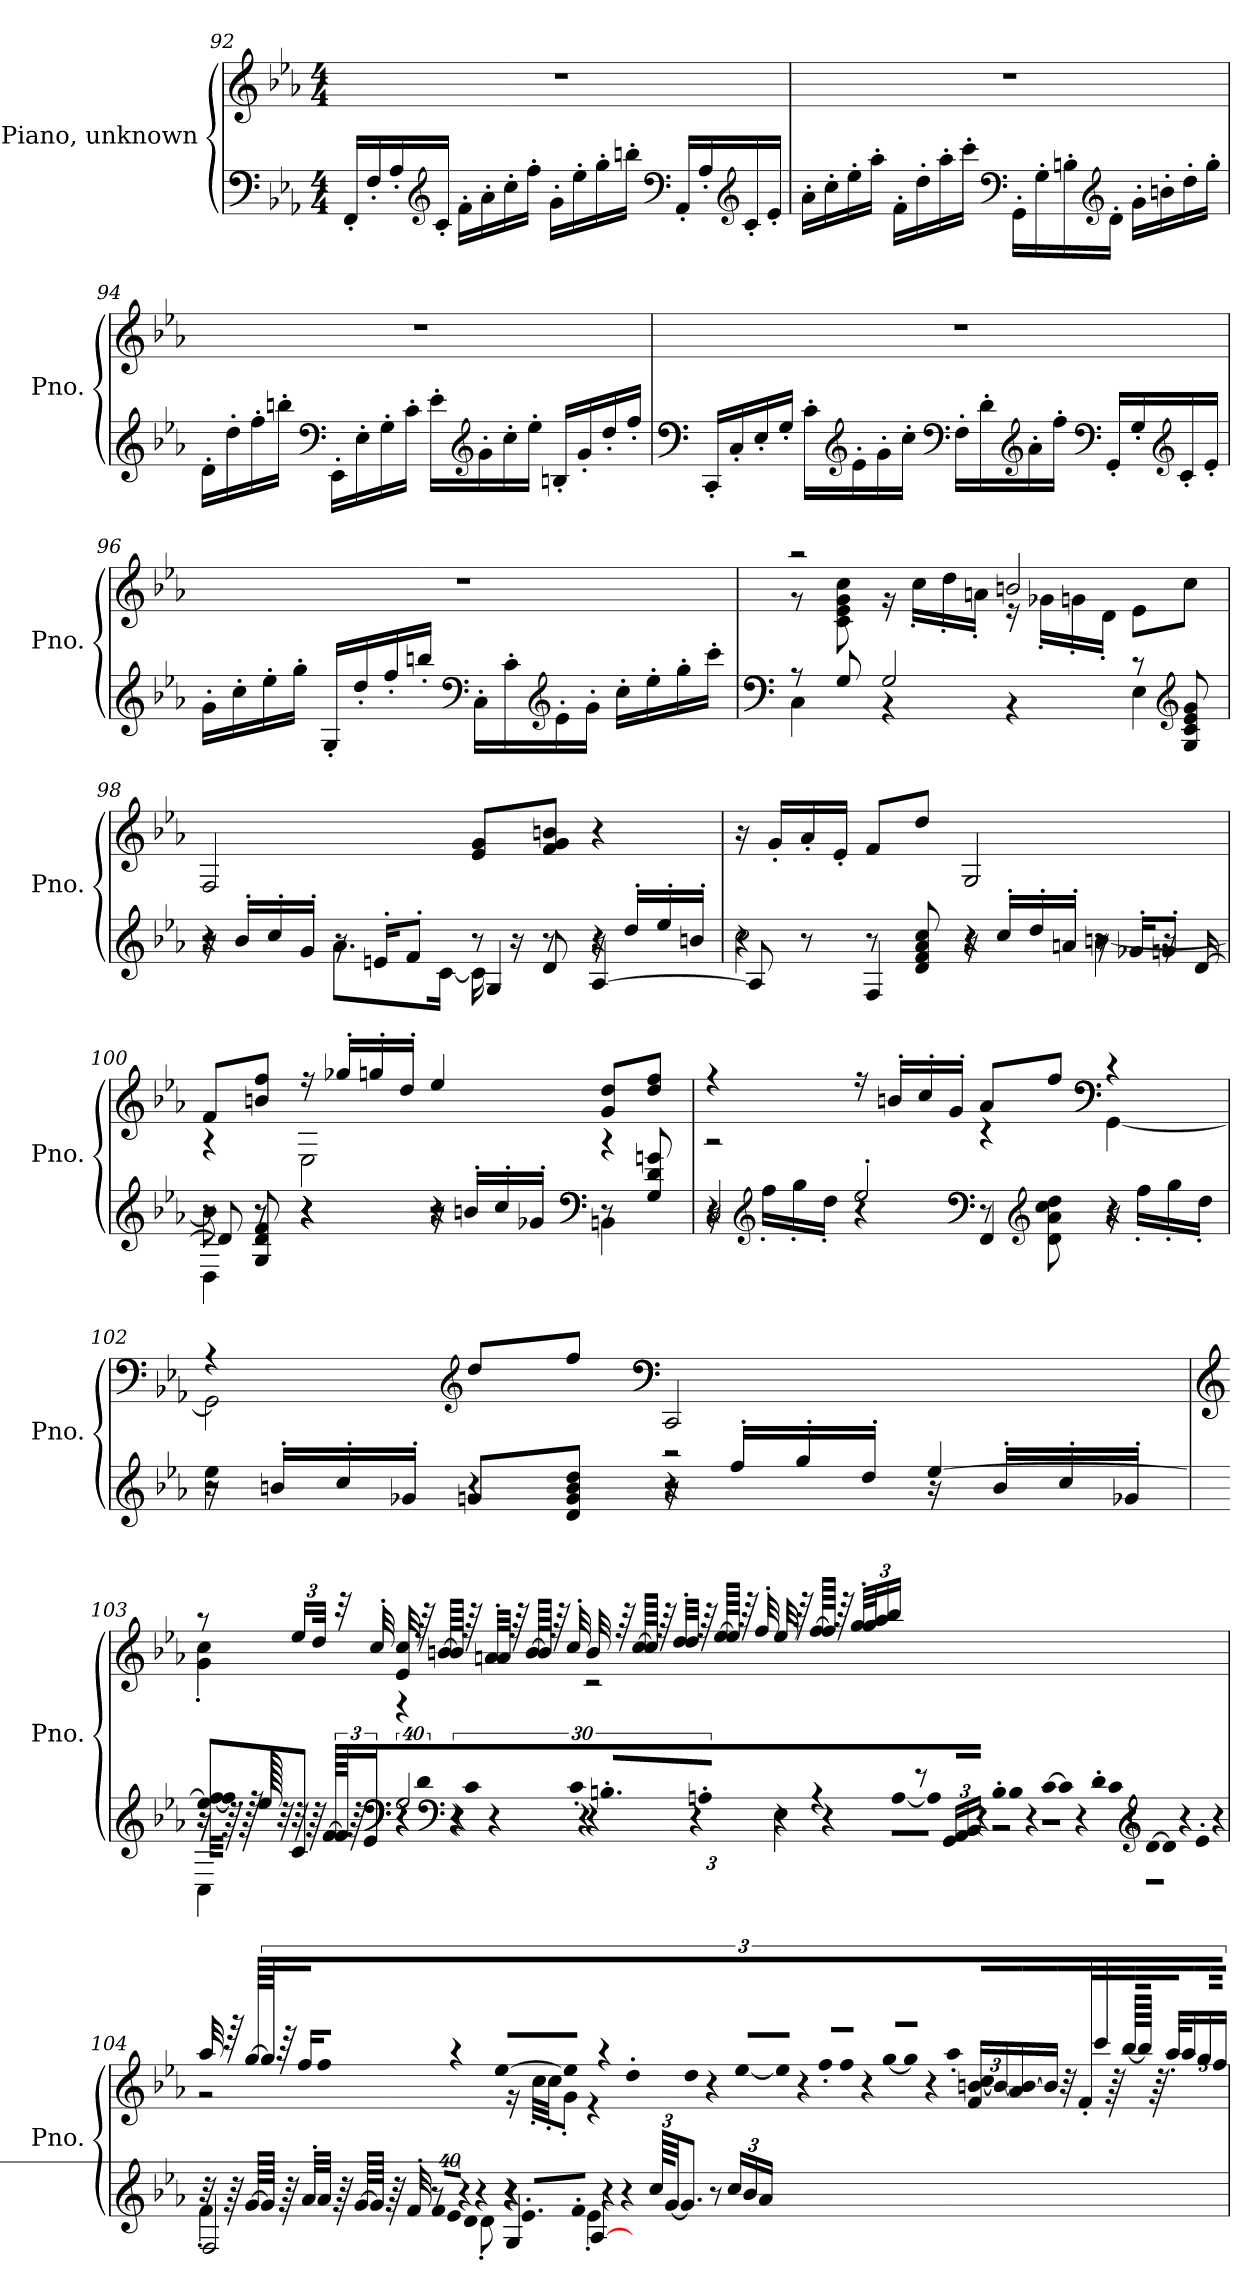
**kern	**kern
*part1	*part1
*staff2	*staff1
*I"Piano, unknown	*
*I'Pno.	*
!!LO:LB:g=z
*clefF4	*clefG2
*k[b-e-a-]	*k[b-e-a-]
*M4/4	*M4/4
=92	=92
16FF'/LL	1r
16F'/	.
16A-'/	.
*clefG2	*
16c'/JJ	.
16f'\LL	.
16a-'\	.
16cc'\	.
16ff'\JJ	.
16g'\LL	.
16ee-'\	.
16gg'\	.
16bbn'\JJ	.
*clefF4	*
16AA-'/LL	.
16A-'/	.
*clefG2	*
16c'/	.
16e-'/JJ	.
=93	=93
16a-'\LL	1r
16cc'\	.
16ee-'\	.
16aa-'\JJ	.
16f'\LL	.
16dd'\	.
16aa-'\	.
16ccc'\JJ	.
*clefF4	*
16GG'\LL	.
16G'\	.
16Bn'\	.
*clefG2	*
16d'\JJ	.
16g'\LL	.
16bn'\	.
16dd'\	.
16gg'\JJ	.
!!LO:LB:g=z
=94	=94
16d'\LL	1r
16dd'\	.
16ff'\	.
16bbn'\JJ	.
*clefF4	*
16EE-'\LL	.
16E-'\	.
16G'\	.
16c'\JJ	.
16e-'\LL	.
*clefG2	*
16g'\	.
16cc'\	.
16ee-'\JJ	.
16Bn'/LL	.
16g'/	.
16dd'/	.
16ff'/JJ	.
!!LO:PB:g=z
=95	=95
*clefF4	*
16CC'/LL	1r
16C'/	.
16E-'/	.
16G'/JJ	.
16c'\LL	.
*clefG2	*
16e-'\	.
16g'\	.
16cc'\JJ	.
*clefF4	*
16F'\LL	.
16d'\	.
*clefG2	*
16a-'\	.
16ff'\JJ	.
*clefF4	*
16GG'/LL	.
16G'/	.
*clefG2	*
16c'/	.
16e-'/JJ	.
=96	=96
16g'\LL	1r
16cc'\	.
16ee-'\	.
16gg'\JJ	.
16G'/LL	.
16dd'/	.
16ff'/	.
16bbn'/JJ	.
*clefF4	*
16C'\LL	.
16c'\	.
*clefG2	*
16e-'\	.
16g'\JJ	.
16cc'\LL	.
16ee-'\	.
16gg'\	.
16ccc'\JJ	.
!!LO:LB:g=z
=97	=97
*clefF4	*
*^	*^
8r	4C\	2r	8r
8G/	.	.	8c\ 8e-\ 8g\ 8cc\
2G/	4r	.	16r
.	.	.	16cc'\LL
.	.	.	16dd'\
.	.	.	16an'\JJ
.	4r	2bn/	16r
.	.	.	16g-X'\LL
.	.	.	16gn'\
.	.	.	16d'\JJ
8r	4E-\	.	8e-\L
*clefG2	*	*	*
8G/ 8c/ 8e-/ 8g/	.	.	8cc\J
*	*	*v	*v
=98	=98	=98
*	*^	*
16r	4r	2r	2F/
16b-'/LL	.	.	.
16cc'/	.	.	.
16g'/JJ	.	.	.
16r	8.a-\L	.	.
16en'/KL	.	.	.
8f'/J	.	.	.
.	[16c\Jk	.	.
8r	16c\]	4G/	8e-/ 8g/L
.	16r	.	.
8d/	8r	.	8f/ 8g/ 8bn/J
16r	4r	[4A-/	4r
16dd'/LL	.	.	.
16ee-'/	.	.	.
16bn'/JJ	.	.	.
!!LO:LB:g=z
=99	=99	=99	=99
4r	2cc\	8A-/]	16r
.	.	.	16g'/LL
.	.	8r	16a-'/
.	.	.	16e-'/JJ
8r	.	4F/	8f/L
8d/ 8f/ 8a-/ 8cc/	.	.	8dd/J
16r	4r	4r	2G/
16cc'/LL	.	.	.
16dd'/	.	.	.
16an'/JJ	.	.	.
16r	[4bn\	8r	.
16g-X'/KL	.	.	.
8gn'/J	.	16r	.
.	.	[16d/	.
=100	=100	=100	=100
*	*	*^	*^
8r	8b\]	8d/]	4D\	8f/L	4r
8G/ 8d/ 8f/	8r	8r	.	8bn/ 8ff/J	.
4r	4r	4r	4r	16r	2E-\
.	.	.	.	16gg-X'/LL	.
.	.	.	.	16ggn'/	.
.	.	.	.	16dd'/JJ	.
16r	4r	2r	2r	4ee-/	.
16bn'/LL	.	.	.	.	.
16cc'/	.	.	.	.	.
16g-X'/JJ	.	.	.	.	.
*clefF4	*	*	*	*	*
8r	4BBn\	.	.	8g/ 8dd/L	4r
8G/ 8d/ 8gn/	.	.	.	8dd/ 8ff/J	.
*	*	*v	*v	*	*
!!LO:LB:g=z	!!
=101	=101	=101	=101	=101
4r	16r	2C/	4r	2r
*clefG2	*	*	*	*
.	16ff'\LL	.	.	.
.	16gg'\	.	.	.
.	16dd'\JJ	.	.	.
2ee-'/	4r	.	16r	.
.	.	.	16bn'/LL	.
.	.	.	16cc'/	.
.	.	.	16g'/JJ	.
*clefF4	*	*	*	*
.	8r	4FF/	8a-/L	4r
*clefG2	*	*	*	*
.	8d\ 8a-\ 8cc\ 8dd\	.	8ff/J	.
*	*	*	*clefF4	*
4r	16r	4r	4r	[4GG\
.	16ff'\LL	.	.	.
.	16gg'\	.	.	.
.	16dd'\JJ	.	.	.
=102	=102	=102	=102	=102
16r	4ee-\	2r	4r	2GG\]
16bn'/LL	.	.	.	.
16cc'/	.	.	.	.
16g-X'/JJ	.	.	.	.
*	*	*	*clefG2	*
8gn/L	4r	.	8dd/L	.
8d/ 8g/ 8b/ 8dd/J	.	.	8ff/J	.
*	*	*	*clefF4	*
16r	2r	4r	2CC/	2r
16ff'/LL	.	.	.	.
16gg'/	.	.	.	.
16dd'/JJ	.	.	.	.
16r	.	[4ee-/	.	.
16b'/LL	.	.	.	.
16cc'/	.	.	.	.
16g-X'/JJ	.	.	.	.
*v	*v	*v	*	*
!!LO:LB:g=z	!!
=103	=103	=103
*	*clefG2	*
*^	*	*
*	*^	*	*
*	*	*^	*	*
16r	24r	8ee-/L]	4C\	8r	4g\' 4cc\'
.	[48ff\KKL	.	.	.	.
64r	8.ff\J]	.	.	.	.
128r	.	.	.	.	.
128ee-/	.	.	.	.	.
32r	.	.	.	.	.
*	*	*	*	*Xbrackettup	*
32r	.	8c/J	.	24ee-/LL	.
64r	.	.	.	.	.
.	.	.	.	48dd/JJk	.
[64f/LLLL	.	.	.	.	.
96f/JJJJ]	.	.	.	32r	.
96r	.	.	.	.	.
24e-/	.	.	.	.	.
.	.	.	.	32cc'/	.
*clefF4	*	*	*	*	*
!LO:N:vis=32	!	!	!	!	!
640%23r	8r	2G/	4r	32e-/ 32cc/	4r
.	.	.	.	64r	.
!LO:N:vis=32	!	!	!	!	!
640%23d/	.	.	.	.	.
.	.	.	.	[64bn/LLLL	.
.	.	.	.	64b/JJJJ]	.
!LO:N:vis=64	!	!	!	!	!
960%17r	.	.	.	.	.
.	.	.	.	64r	.
!LO:N:vis=64	!	!	!	!	!
960%17c/	.	.	.	.	.
.	.	.	.	32an'/LLL	.
!LO:N:vis=32	!	!	!	!	!
640%23r	.	.	.	.	.
.	8c'\	.	.	32a/JJJ	.
!LO:N:vis=64	!	!	!	!	!
960%17r	.	.	.	.	.
.	.	.	.	64r	.
!LO:N:vis=32.	!	!	!	!	!
1920%103Bn'/LLL	.	.	.	.	.
.	.	.	.	[64b/LLLL	.
.	.	.	.	64b/JJJJ]	.
.	.	.	.	64r	.
!LO:N:vis=32	!	!	!	!	!
640%23An'/JJJ	.	.	.	.	.
.	.	.	.	32cc'/	.
.	32r	.	4r	32b/	2r
4r	.	.	.	.	.
.	64r	.	.	64r	.
.	[64A\LLLL	.	.	[64cc/LLLL	.
.	64A\JJJJ]	.	.	64cc/JJJJ]	.
.	64r	.	.	64r	.
.	32B'\LLL	.	.	32dd'/LLL	.
.	32B\JJJ	.	.	32dd/JJJ	.
.	64r	.	.	64r	.
.	[64c\LLLL	.	.	[64ee-/LLLL	.
.	64c\JJJJ]	.	.	64ee-/JJJJ]	.
.	64r	.	.	64r	.
.	32d'\	.	.	32ff'/	.
.	32c\	4r	4E-\	32ee-/	.
8r	.	.	.	.	.
.	64r	.	.	64r	.
*clefG2	*	*	*	*	*
.	[64d\LLLL	.	.	[64ff/LLLL	.
.	64d\JJJJ]	.	.	64ff/JJJJ]	.
.	64r	.	.	64r	.
.	32e-'\	.	.	32gg'/KLL	.
.	8r	.	.	24gg/	.
*Xbrackettup	*	*	*	*	*
24e-/LL	.	.	.	.	.
.	.	.	.	24aa-/	.
24f/	.	.	.	.	.
.	.	.	.	24bb-/JJ	.
24g/JJ	.	.	.	.	.
.	1920ryy	1920ryy	1920ryy	1920ryy	1920ryy
*	*	*v	*v	*	*
!!LO:LB:g=z	!!
=104	=104	=104	=104	=104
32r	4f'\	2F/	32aa-/	2r
64r	.	.	64r	.
[64g/LLLL	.	.	[64gg/LLLL	.
*	*	*	*brackettup	*
64g/JJJJ]	.	.	96gg/JJJJ]	.
.	.	.	96r	.
64r	.	.	.	.
.	.	.	24ff/LL	.
32a-'/LLL	.	.	.	.
32a-/JJJ	.	.	32ff/JJk	.
64r	.	.	64r	.
[64g/LLLL	.	.	[64ee-/LLLL	.
64g/JJJJ]	.	.	64ee-/JJJJ]	.
64r	.	.	64r	.
32f'/	.	.	32dd'/	.
*brackettup	*	*	*	*
!LO:N:vis=32	!	!	!	!
640%23f/LLL	8r	.	32dd/	.
.	.	.	64r	.
!LO:N:vis=32	!	!	!	!
640%23e-/JJJ	.	.	.	.
.	.	.	[64ee-/LLLL	.
.	.	.	64ee-/JJJJ]	.
!LO:N:vis=64	!	!	!	!
960%17r	.	.	.	.
.	.	.	64r	.
!LO:N:vis=64	!	!	!	!
960%17d/	.	.	.	.
.	.	.	32ff'/LLL	.
!LO:N:vis=32	!	!	!	!
640%23r	.	.	.	.
.	8d'\	.	32ff/JJJ	.
!LO:N:vis=64	!	!	!	!
960%17r	.	.	.	.
.	.	.	64r	.
!LO:N:vis=32.	!	!	!	!
1920%103e-'/LLL	.	.	.	.
.	.	.	[64gg/LLLL	.
.	.	.	64gg/JJJJ]	.
.	.	.	64r	.
!LO:N:vis=32	!	!	!	!
640%23f'/JJJ	.	.	.	.
.	.	.	32aa-'/	.
*	*	*	*Xbrackettup	*
.	4r	4G/	24f/ [24bn/ 24cc/LL	16r
48r	.	.	.	.
96r	.	.	.	.
96cc/KLLL	.	.	.	.
.	.	.	24b/_	.
[48g/JJ	.	.	.	.
.	.	.	.	32cc'\LLL
8.g/J]	.	.	.	.
.	.	.	24a-/ 24b/_	.
.	.	.	.	32cc'\JJ
.	.	.	16b/JJ]	8g'\J
.	.	.	32r	.
.	.	.	32f'/	.
.	4e-'\	[4A-/	32ccc/	4r
8r	.	.	.	.
.	.	.	64r	.
.	.	.	[64bb-/LLLL	.
.	.	.	64bb-/JJJJ]	.
.	.	.	64r	.
.	.	.	32aa-'/KLL	.
.	.	.	24aa-/	.
*Xbrackettup	*	*	*	*
24cc/LL	.	.	.	.
.	.	.	24gg/	.
24b-/	.	.	.	.
.	.	.	24ff/JJ	.
24a-/JJ	.	.	.	.
.	1920ryy	1920ryy	1920ryy	1920ryy
*v	*v	*v	*	*
*	*v	*v
=	=
*-	*-
